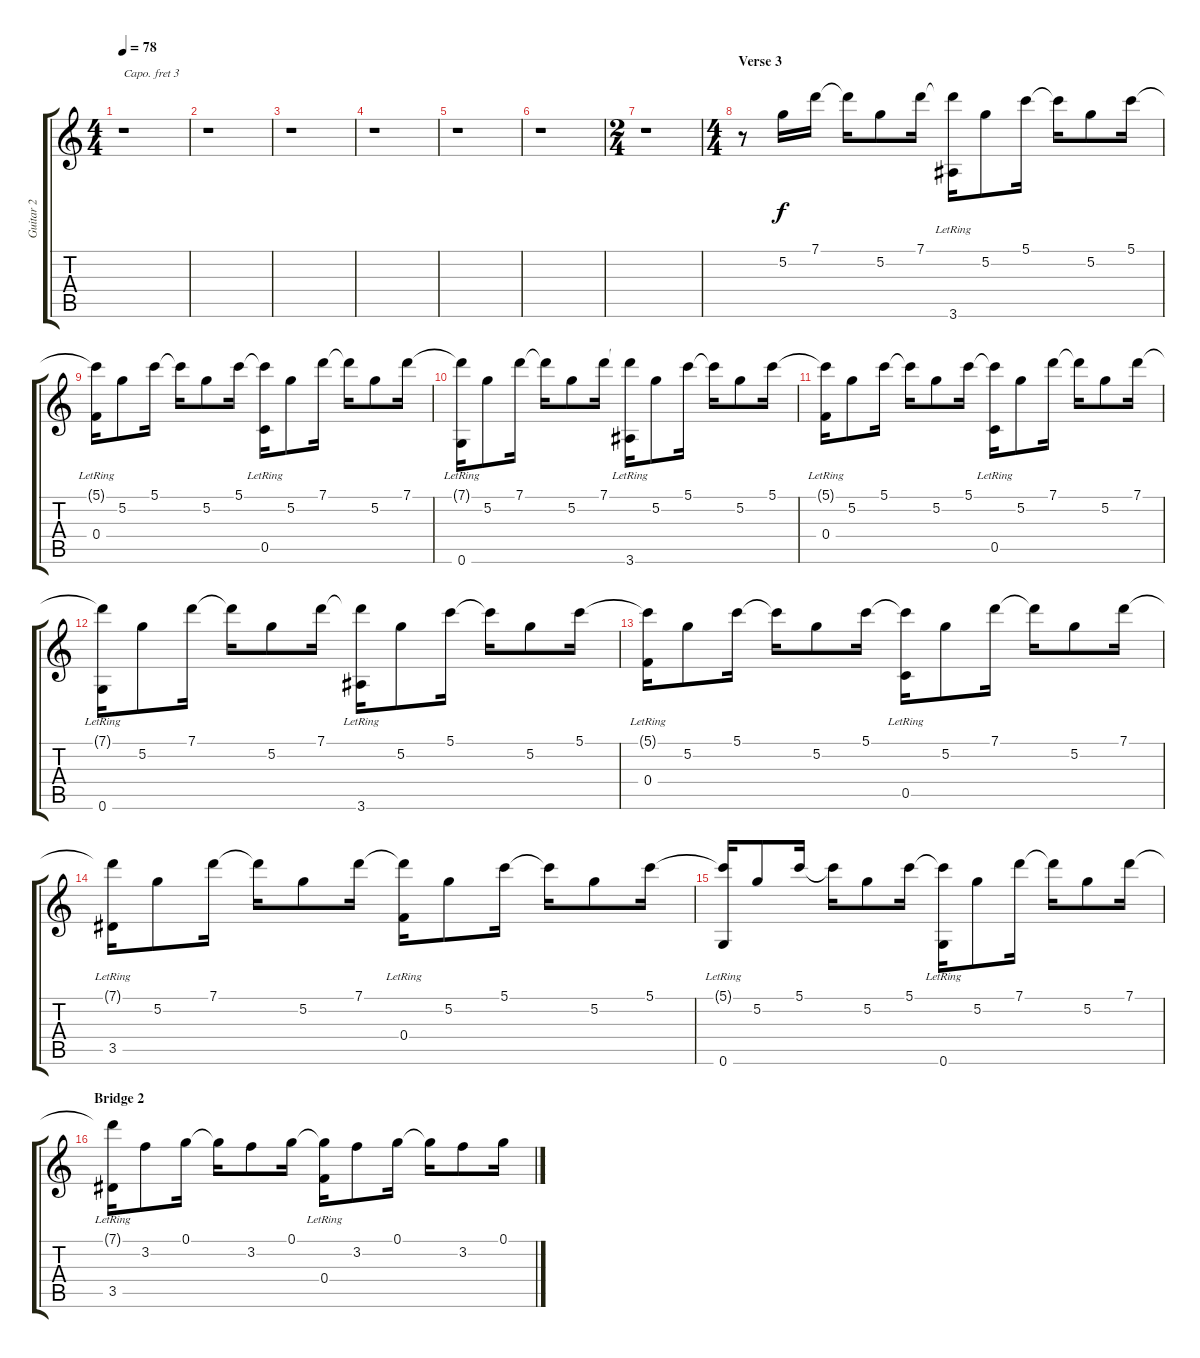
\track ("Guitar 2" "Guitar 2") {instrument acousticguitarsteel}
\staff {score tabs}
\capo 3
\tuning (E4 B3 G3 D3 A2 E2) {hide}
\ts (4 4)
\tempo 78
\clef g2
\ks c
r.1{dy f} |
r.1 |
r.1 |
r.1 |
r.1 |
r.1 |
\ts (2 4)
r.1 |
\ts (4 4)
\section ("" "Verse 3")
r.8 5.2.16 7.1.16 7.1{t}.16 5.2.8 7.1.16 (7.1{t} 3.6{lr}).16 5.2.8 5.1.16 5.1{t}.16 5.2.8 5.1.16 |
(5.1{t} 0.4{lr}).16 5.2.8 5.1.16 5.1{t}.16 5.2.8 5.1.16 (5.1{t} 0.5{lr}).16 5.2.8 7.1.16 7.1{t}.16 5.2.8 7.1.16 |
(7.1{t} 0.6{lr}).16 5.2.8 7.1.16 7.1{t}.16 5.2.8 7.1.16 (7.1{t} 3.6{lr}).16 5.2.8 5.1.16 5.1{t}.16 5.2.8 5.1.16 |
(5.1{t} 0.4{lr}).16 5.2.8 5.1.16 5.1{t}.16 5.2.8 5.1.16 (5.1{t} 0.5{lr}).16 5.2.8 7.1.16 7.1{t}.16 5.2.8 7.1.16 |
(7.1{t} 0.6{lr}).16 5.2.8 7.1.16 7.1{t}.16 5.2.8 7.1.16 (7.1{t} 3.6{lr}).16 5.2.8 5.1.16 5.1{t}.16 5.2.8 5.1.16 |
(5.1{t} 0.4{lr}).16 5.2.8 5.1.16 5.1{t}.16 5.2.8 5.1.16 (5.1{t} 0.5{lr}).16 5.2.8 7.1.16 7.1{t}.16 5.2.8 7.1.16 |
(7.1{t} 3.5{lr}).16 5.2.8 7.1.16 7.1{t}.16 5.2.8 7.1.16 (7.1{t} 0.4{lr}).16 5.2.8 5.1.16 5.1{t}.16 5.2.8 5.1.16 |
(5.1{t} 0.6{lr}).16 5.2.8 5.1.16 5.1{t}.16 5.2.8 5.1.16 (5.1{t} 0.6{lr}).16 5.2.8 7.1.16 7.1{t}.16 5.2.8 7.1.16 |
\section ("" "Bridge 2")
(7.1{t} 3.5{lr}).16 3.2.8 0.1.16 0.1{t}.16 3.2.8 0.1.16 (0.1{t} 0.4{lr}).16 3.2.8 0.1.16 0.1{t}.16 3.2.8 0.1.16
